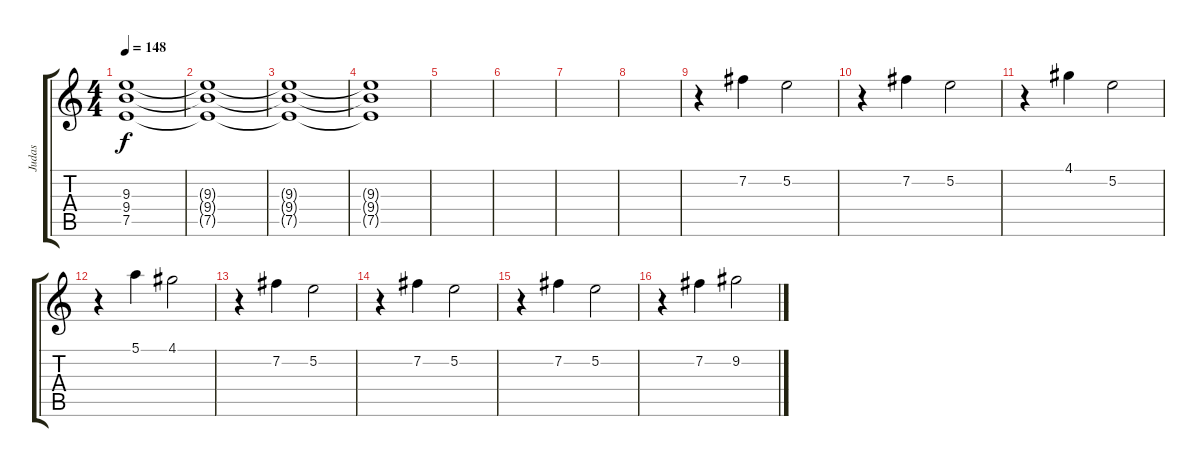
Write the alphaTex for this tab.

\track ("Judas" "Judas") {instrument electricguitarjazz}
\staff {score tabs}
\tuning (E4 B3 G3 D3 A2 E2) {hide}
\ts (4 4)
\tempo 148
\clef g2
\ks c
(9.3 9.4 7.5).1{dy f volume 8} |
(9.3{t} 9.4{t} 7.5{t}).1 |
(9.3{t} 9.4{t} 7.5{t}).1{volume 0} |
(9.3{t} 9.4{t} 7.5{t}).1 |
|
|
|
|
r.4{volume 14 instrument electricguitarjazz} 7.2.4 5.2.2 |
r.4 7.2.4 5.2.2 |
r.4 4.1.4 5.2.2 |
r.4 5.1.4 4.1.2 |
r.4 7.2.4 5.2.2 |
r.4 7.2.4 5.2.2 |
r.4 7.2.4 5.2.2 |
r.4 7.2.4 9.2.2
